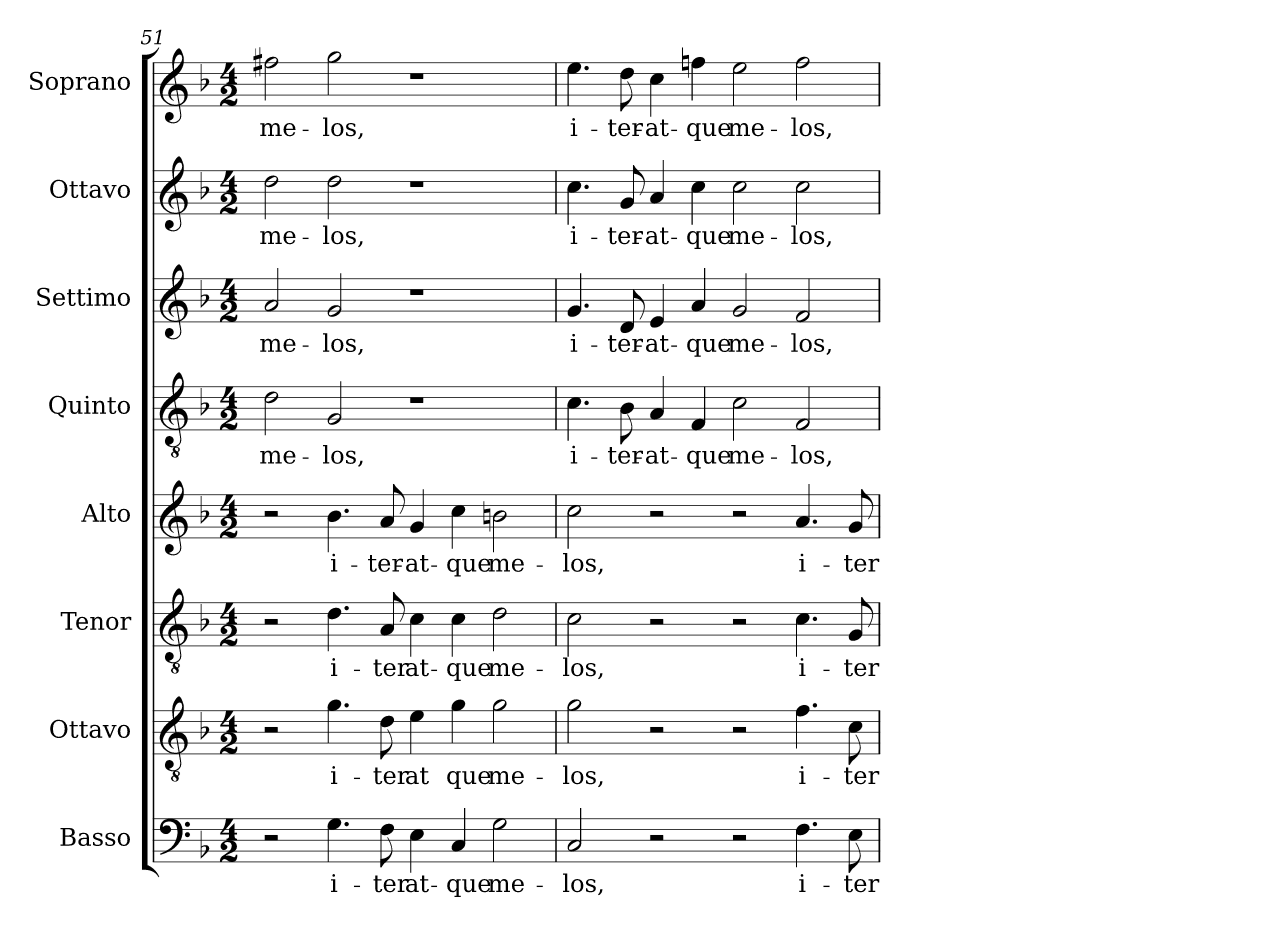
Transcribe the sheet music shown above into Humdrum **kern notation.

**kern	**text	**kern	**text	**kern	**text	**kern	**text	**kern	**text	**kern	**text	**kern	**text	**kern	**text
*part8	*part8	*part7	*part7	*part6	*part6	*part5	*part5	*part4	*part4	*part3	*part3	*part2	*part2	*part1	*part1
*staff8	*staff8	*staff7	*staff7	*staff6	*staff6	*staff5	*staff5	*staff4	*staff4	*staff3	*staff3	*staff2	*staff2	*staff1	*staff1
*I"Basso	*	*I"Ottavo	*	*I"Tenor	*	*I"Alto	*	*I"Quinto	*	*I"Settimo	*	*I"Ottavo	*	*I"Soprano	*
*I'B.	*	*I'Ot.	*	*I'T.	*	*I'A.	*	*I'Q.	*	*I'St.	*	*	*	*I'S.	*
*clefF4	*	*clefGv2	*	*clefGv2	*	*clefG2	*	*clefGv2	*	*clefG2	*	*clefG2	*	*clefG2	*
*	*	*ITrd7c12	*	*ITrd7c12	*	*	*	*ITrd7c12	*	*	*	*	*	*	*
*k[b-]	*	*k[b-]	*	*k[b-]	*	*k[b-]	*	*k[b-]	*	*k[b-]	*	*k[b-]	*	*k[b-]	*
*F:	*	*F:	*	*F:	*	*F:	*	*F:	*	*F:	*	*F:	*	*F:	*
*M4/2	*	*M4/2	*	*M4/2	*	*M4/2	*	*M4/2	*	*M4/2	*	*M4/2	*	*M4/2	*
=51	=51	=51	=51	=51	=51	=51	=51	=51	=51	=51	=51	=51	=51	=51	=51
!	!	!	!	!	!	!	!	!	!LO:LY:b:color=#000000	!	!	!	!	!	!
!	!	!	!	!	!	!	!	!	!	!	!LO:LY:b:color=#000000	!	!	!	!
!	!	!	!	!	!	!	!	!	!	!	!	!	!LO:LY:b:color=#000000	!	!
!	!	!	!	!	!	!	!	!	!	!	!	!	!	!	!LO:LY:b:color=#000000
2r	.	2r	.	2r	.	2r	.	2Di\	me-	2ai/	me-	2ddi\	me-	2ff#Xi\	me-
!	!LO:LY:b:color=#000000	!	!	!	!	!	!	!	!	!	!	!	!	!	!
!	!	!	!LO:LY:b:color=#000000	!	!	!	!	!	!	!	!	!	!	!	!
!	!	!	!	!	!LO:LY:b:color=#000000	!	!	!	!	!	!	!	!	!	!
!	!	!	!	!	!	!	!LO:LY:b:color=#000000	!	!	!	!	!	!	!	!
!	!	!	!	!	!	!	!	!	!LO:LY:b:color=#000000	!	!	!	!	!	!
!	!	!	!	!	!	!	!	!	!	!	!LO:LY:b:color=#000000	!	!	!	!
!	!	!	!	!	!	!	!	!	!	!	!	!	!LO:LY:b:color=#000000	!	!
!	!	!	!	!	!	!	!	!	!	!	!	!	!	!	!LO:LY:b:color=#000000
4.Gi\	i-	4.Gi\	i-	4.Di\	i-	4.b-i\	i-	2GGi/	-los,	2gi/	-los,	2ddi\	-los,	2ggi\	-los,
!	!LO:LY:b:color=#000000	!	!	!	!	!	!	!	!	!	!	!	!	!	!
!	!	!	!LO:LY:b:color=#000000	!	!	!	!	!	!	!	!	!	!	!	!
!	!	!	!	!	!LO:LY:b:color=#000000	!	!	!	!	!	!	!	!	!	!
!	!	!	!	!	!	!	!LO:LY:b:color=#000000	!	!	!	!	!	!	!	!
8Fi\	-ter	8Di\	-ter	8AAi/	-ter	8ai/	-ter-	.	.	.	.	.	.	.	.
!	!LO:LY:b:color=#000000	!	!	!	!	!	!	!	!	!	!	!	!	!	!
!	!	!	!LO:LY:b:color=#000000	!	!	!	!	!	!	!	!	!	!	!	!
!	!	!	!	!	!LO:LY:b:color=#000000	!	!	!	!	!	!	!	!	!	!
!	!	!	!	!	!	!	!LO:LY:b:color=#000000	!	!	!	!	!	!	!	!
4Ei\	at-	4Ei\	at	4Ci\	at-	4gi/	-at-	1r	.	1r	.	1r	.	1r	.
!	!LO:LY:b:color=#000000	!	!	!	!	!	!	!	!	!	!	!	!	!	!
!	!	!	!LO:LY:b:color=#000000	!	!	!	!	!	!	!	!	!	!	!	!
!	!	!	!	!	!LO:LY:b:color=#000000	!	!	!	!	!	!	!	!	!	!
!	!	!	!	!	!	!	!LO:LY:b:color=#000000	!	!	!	!	!	!	!	!
4Ci/	-que	4Gi\	que	4Ci\	-que	4cci\	-que	.	.	.	.	.	.	.	.
!	!LO:LY:b:color=#000000	!	!	!	!	!	!	!	!	!	!	!	!	!	!
!	!	!	!LO:LY:b:color=#000000	!	!	!	!	!	!	!	!	!	!	!	!
!	!	!	!	!	!LO:LY:b:color=#000000	!	!	!	!	!	!	!	!	!	!
!	!	!	!	!	!	!	!LO:LY:b:color=#000000	!	!	!	!	!	!	!	!
2Gi\	me-	2Gi\	me-	2Di\	me-	2bni\	me-	.	.	.	.	.	.	.	.
=52	=52	=52	=52	=52	=52	=52	=52	=52	=52	=52	=52	=52	=52	=52	=52
!	!LO:LY:b:color=#000000	!	!	!	!	!	!	!	!	!	!	!	!	!	!
!	!	!	!LO:LY:b:color=#000000	!	!	!	!	!	!	!	!	!	!	!	!
!	!	!	!	!	!LO:LY:b:color=#000000	!	!	!	!	!	!	!	!	!	!
!	!	!	!	!	!	!	!LO:LY:b:color=#000000	!	!	!	!	!	!	!	!
!	!	!	!	!	!	!	!	!	!LO:LY:b:color=#000000	!	!	!	!	!	!
!	!	!	!	!	!	!	!	!	!	!	!LO:LY:b:color=#000000	!	!	!	!
!	!	!	!	!	!	!	!	!	!	!	!	!	!LO:LY:b:color=#000000	!	!
!	!	!	!	!	!	!	!	!	!	!	!	!	!	!	!LO:LY:b:color=#000000
2Ci/	-los,	2Gi\	-los,	2Ci\	-los,	2cci\	-los,	4.Ci\	i-	4.gi/	i-	4.cci\	i-	4.eei\	i-
!	!	!	!	!	!	!	!	!	!LO:LY:b:color=#000000	!	!	!	!	!	!
!	!	!	!	!	!	!	!	!	!	!	!LO:LY:b:color=#000000	!	!	!	!
!	!	!	!	!	!	!	!	!	!	!	!	!	!LO:LY:b:color=#000000	!	!
!	!	!	!	!	!	!	!	!	!	!	!	!	!	!	!LO:LY:b:color=#000000
.	.	.	.	.	.	.	.	8BB-i\	-ter-	8di/	-ter-	8gi/	-ter-	8ddi\	-ter-
!	!	!	!	!	!	!	!	!	!LO:LY:b:color=#000000	!	!	!	!	!	!
!	!	!	!	!	!	!	!	!	!	!	!LO:LY:b:color=#000000	!	!	!	!
!	!	!	!	!	!	!	!	!	!	!	!	!	!LO:LY:b:color=#000000	!	!
!	!	!	!	!	!	!	!	!	!	!	!	!	!	!	!LO:LY:b:color=#000000
2r	.	2r	.	2r	.	2r	.	4AAi/	-at-	4ei/	-at-	4ai/	-at-	4cci\	-at-
!	!	!	!	!	!	!	!	!	!LO:LY:b:color=#000000	!	!	!	!	!	!
!	!	!	!	!	!	!	!	!	!	!	!LO:LY:b:color=#000000	!	!	!	!
!	!	!	!	!	!	!	!	!	!	!	!	!	!LO:LY:b:color=#000000	!	!
!	!	!	!	!	!	!	!	!	!	!	!	!	!	!	!LO:LY:b:color=#000000
.	.	.	.	.	.	.	.	4FFi/	-que	4ai/	-que	4cci\	-que	4ffni\	-que
!	!	!	!	!	!	!	!	!	!LO:LY:b:color=#000000	!	!	!	!	!	!
!	!	!	!	!	!	!	!	!	!	!	!LO:LY:b:color=#000000	!	!	!	!
!	!	!	!	!	!	!	!	!	!	!	!	!	!LO:LY:b:color=#000000	!	!
!	!	!	!	!	!	!	!	!	!	!	!	!	!	!	!LO:LY:b:color=#000000
2r	.	2r	.	2r	.	2r	.	2Ci\	me-	2gi/	me-	2cci\	me-	2eei\	me-
!	!LO:LY:b:color=#000000	!	!	!	!	!	!	!	!	!	!	!	!	!	!
!	!	!	!LO:LY:b:color=#000000	!	!	!	!	!	!	!	!	!	!	!	!
!	!	!	!	!	!LO:LY:b:color=#000000	!	!	!	!	!	!	!	!	!	!
!	!	!	!	!	!	!	!LO:LY:b:color=#000000	!	!	!	!	!	!	!	!
!	!	!	!	!	!	!	!	!	!LO:LY:b:color=#000000	!	!	!	!	!	!
!	!	!	!	!	!	!	!	!	!	!	!LO:LY:b:color=#000000	!	!	!	!
!	!	!	!	!	!	!	!	!	!	!	!	!	!LO:LY:b:color=#000000	!	!
!	!	!	!	!	!	!	!	!	!	!	!	!	!	!	!LO:LY:b:color=#000000
4.Fi\	i-	4.Fi\	i-	4.Ci\	i-	4.ai/	i-	2FFi/	-los,	2fi/	-los,	2cci\	-los,	2ffi\	-los,
!	!LO:LY:b:color=#000000	!	!	!	!	!	!	!	!	!	!	!	!	!	!
!	!	!	!LO:LY:b:color=#000000	!	!	!	!	!	!	!	!	!	!	!	!
!	!	!	!	!	!LO:LY:b:color=#000000	!	!	!	!	!	!	!	!	!	!
!	!	!	!	!	!	!	!LO:LY:b:color=#000000	!	!	!	!	!	!	!	!
8Ei\	-ter	8Ci\	-ter	8GGi/	-ter	8gi/	-ter-	.	.	.	.	.	.	.	.
=	=	=	=	=	=	=	=	=	=	=	=	=	=	=	=
*-	*-	*-	*-	*-	*-	*-	*-	*-	*-	*-	*-	*-	*-	*-	*-
